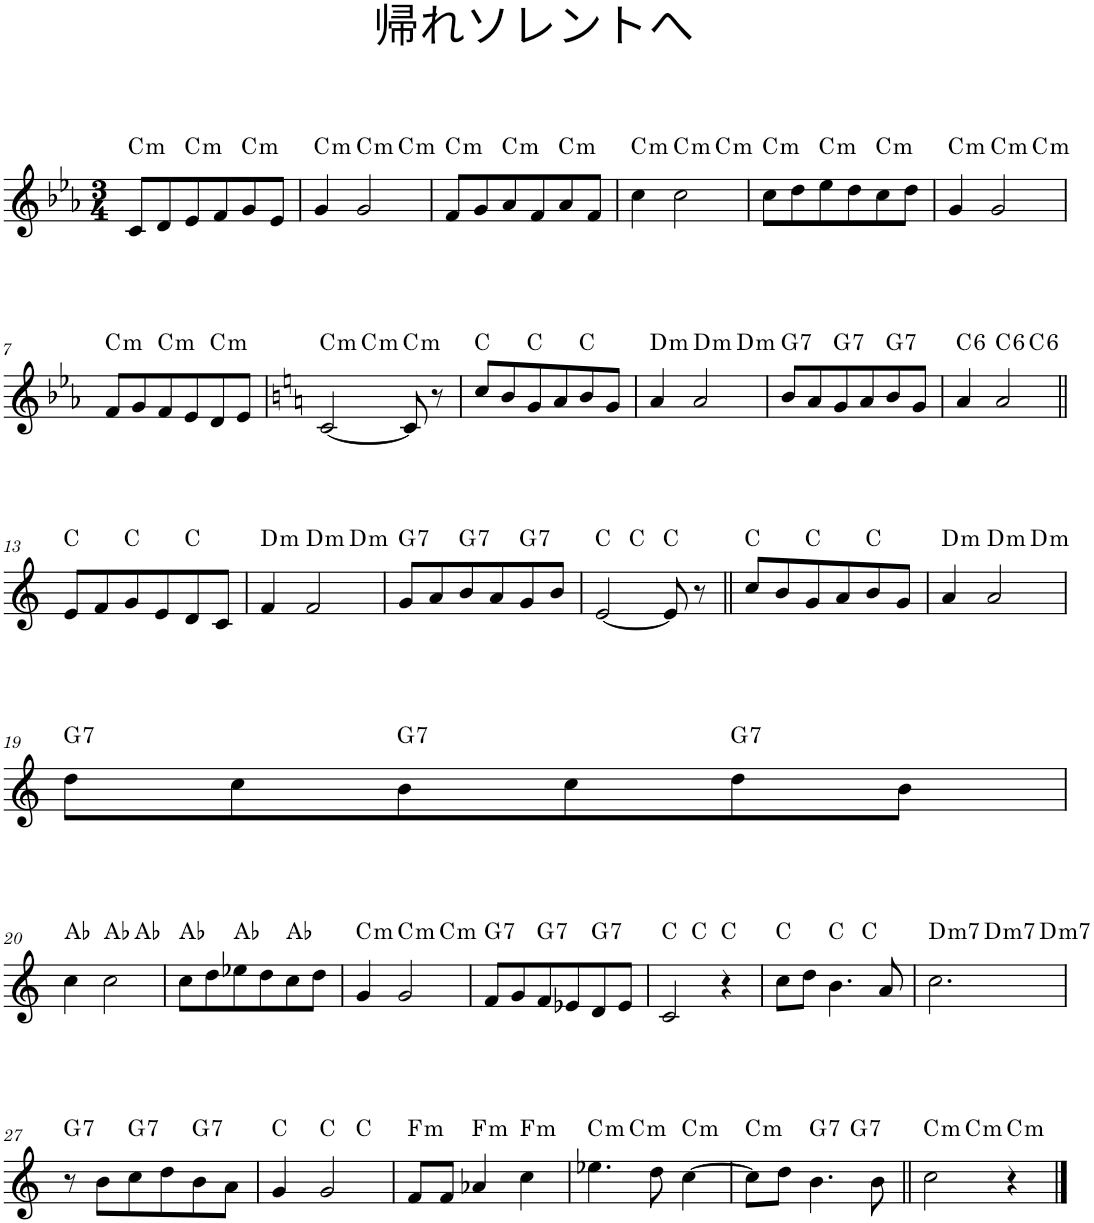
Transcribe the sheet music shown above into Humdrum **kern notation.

**kern	**harte
*part1	*part1
*staff1	*
*I"Piano	*
*I'Pno.	*
*clefG2	*
*k[b-e-a-]	*
*M3/4	*
=1	=1
!	!LO:H:kt=m
8c/L	C:min
8d/	.
!	!LO:H:kt=m
8e-/	C:min
8f/	.
!	!LO:H:kt=m
8g/	C:min
8e-/J	.
=2	=2
!	!LO:H:kt=m
*^	*
4g/	2ryy	C:min
!	!	!LO:H:kt=m
2g/	.	C:min
!	!	!LO:H:kt=m
.	4ryy	C:min
=3	=3	=3
!	!	!LO:H:kt=m
*v	*v	*
8f/L	C:min
8g/	.
!	!LO:H:kt=m
8a-/	C:min
8f/	.
!	!LO:H:kt=m
8a-/	C:min
8f/J	.
=4	=4
!	!LO:H:kt=m
*^	*
4cc\	2ryy	C:min
!	!	!LO:H:kt=m
2cc\	.	C:min
!	!	!LO:H:kt=m
.	4ryy	C:min
=5	=5	=5
!	!	!LO:H:kt=m
*v	*v	*
8cc\L	C:min
8dd\	.
!	!LO:H:kt=m
8ee-\	C:min
8dd\	.
!	!LO:H:kt=m
8cc\	C:min
8dd\J	.
=6	=6
!	!LO:H:kt=m
*^	*
4g/	2ryy	C:min
!	!	!LO:H:kt=m
2g/	.	C:min
!	!	!LO:H:kt=m
.	4ryy	C:min
!!LO:LB:g=z	!!
=7	=7	=7
!	!	!LO:H:kt=m
*v	*v	*
8f/L	C:min
8g/	.
!	!LO:H:kt=m
8f/	C:min
8e-/	.
!	!LO:H:kt=m
8d/	C:min
8e-/J	.
=8	=8
*k[]	*
!	!LO:H:kt=m
*^	*
[<2c/	4ryy	C:min
!	!	!LO:H:kt=m
.	2ryy	C:min
!	!	!LO:H:kt=m
8c/]	.	C:min
8r	.	.
*v	*v	*
=9	=9
8cc/L	C:maj
8b/	.
8g/	C:maj
8a/	.
8b/	C:maj
8g/J	.
=10	=10
!	!LO:H:kt=m
*^	*
4a/	2ryy	D:min
!	!	!LO:H:kt=m
2a/	.	D:min
!	!	!LO:H:kt=m
.	4ryy	D:min
=11	=11	=11
!	!	!LO:H:kt=7
*v	*v	*
8b/L	G:7
8a/	.
!	!LO:H:kt=7
8g/	G:7
8a/	.
!	!LO:H:kt=7
8b/	G:7
8g/J	.
=12	=12
!	!LO:H:kt=6
*^	*
4a/	2ryy	C:maj6
!	!	!LO:H:kt=6
2a/	.	C:maj6
!	!	!LO:H:kt=6
.	4ryy	C:maj6
*v	*v	*
!!LO:LB:g=z
=13||	=13||
*k[]	*
8e/L	C:maj
8f/	.
8g/	C:maj
8e/	.
8d/	C:maj
8c/J	.
=14	=14
!	!LO:H:kt=m
*^	*
4f/	2ryy	D:min
!	!	!LO:H:kt=m
2f/	.	D:min
!	!	!LO:H:kt=m
.	4ryy	D:min
=15	=15	=15
!	!	!LO:H:kt=7
*v	*v	*
8g/L	G:7
8a/	.
!	!LO:H:kt=7
8b/	G:7
8a/	.
!	!LO:H:kt=7
8g/	G:7
8b/J	.
=16	=16
*^	*
[<2e/	4ryy	C:maj
.	2ryy	C:maj
8e/]	.	C:maj
8r	.	.
*v	*v	*
=17||	=17||
8cc/L	C:maj
8b/	.
8g/	C:maj
8a/	.
8b/	C:maj
8g/J	.
=18	=18
!	!LO:H:kt=m
*^	*
4a/	2ryy	D:min
!	!	!LO:H:kt=m
2a/	.	D:min
!	!	!LO:H:kt=m
.	4ryy	D:min
!!LO:LB:g=z	!!
=19	=19	=19
!	!	!LO:H:kt=7
*v	*v	*
8dd\L	G:7
8cc\	.
!	!LO:H:kt=7
8b\	G:7
8cc\	.
!	!LO:H:kt=7
8dd\	G:7
8b\J	.
!!LO:LB:g=z
=20	=20
*^	*
4cc\	2ryy	Ab:maj
2cc\	.	Ab:maj
.	4ryy	Ab:maj
*v	*v	*
=21	=21
8cc\L	Ab:maj
8dd\	.
8ee-X\	Ab:maj
8dd\	.
8cc\	Ab:maj
8dd\J	.
=22	=22
!	!LO:H:kt=m
*^	*
4g/	2ryy	C:min
!	!	!LO:H:kt=m
2g/	.	C:min
!	!	!LO:H:kt=m
.	4ryy	C:min
=23	=23	=23
!	!	!LO:H:kt=7
*v	*v	*
8f/L	G:7
8g/	.
!	!LO:H:kt=7
8f/	G:7
8e-X/	.
!	!LO:H:kt=7
8d/	G:7
8e-/J	.
=24	=24
*^	*
2c/	4ryy	C:maj
.	2ryy	C:maj
4r	.	C:maj
=25	=25	=25
8cc\L	2ryy	C:maj
8dd\J	.	.
4.b\	.	C:maj
.	4ryy	C:maj
8a/	.	.
=26	=26	=26
!	!	!LO:H:kt=m7
*	*^	*
2.cc\	4ryy	2ryy	D:min7
!	!	!	!LO:H:kt=m7
.	2ryy	.	D:min7
!	!	!	!LO:H:kt=m7
.	.	4ryy	D:min7
!!LO:LB:g=z	!!	!!
=27	=27	=27	=27
!	!	!	!LO:H:kt=7
*v	*v	*v	*
8r	G:7
8b\L	.
!	!LO:H:kt=7
8cc\	G:7
8dd\	.
!	!LO:H:kt=7
8b\	G:7
8a\J	.
=28	=28
*^	*
4g/	2ryy	C:maj
2g/	.	C:maj
.	4ryy	C:maj
=29	=29	=29
!	!	!LO:H:kt=m
*v	*v	*
8f/L	F:min
8f/J	.
!	!LO:H:kt=m
4a-X/	F:min
!	!LO:H:kt=m
4cc\	F:min
=30	=30
!	!LO:H:kt=m
*^	*
4.ee-X\	4ryy	C:min
!	!	!LO:H:kt=m
.	2ryy	C:min
8dd\	.	.
!	!	!LO:H:kt=m
[>4cc\	.	C:min
=31	=31	=31
!	!	!LO:H:kt=m
8cc\L]	2ryy	C:min
8dd\J	.	.
!	!	!LO:H:kt=7
4.b\	.	G:7
!	!	!LO:H:kt=7
.	4ryy	G:7
8b\	.	.
=32||	=32||	=32||
!	!	!LO:H:kt=m
2cc\	4ryy	C:min
!	!	!LO:H:kt=m
.	2ryy	C:min
!	!	!LO:H:kt=m
4r	.	C:min
*v	*v	*
==	==
*-	*-
